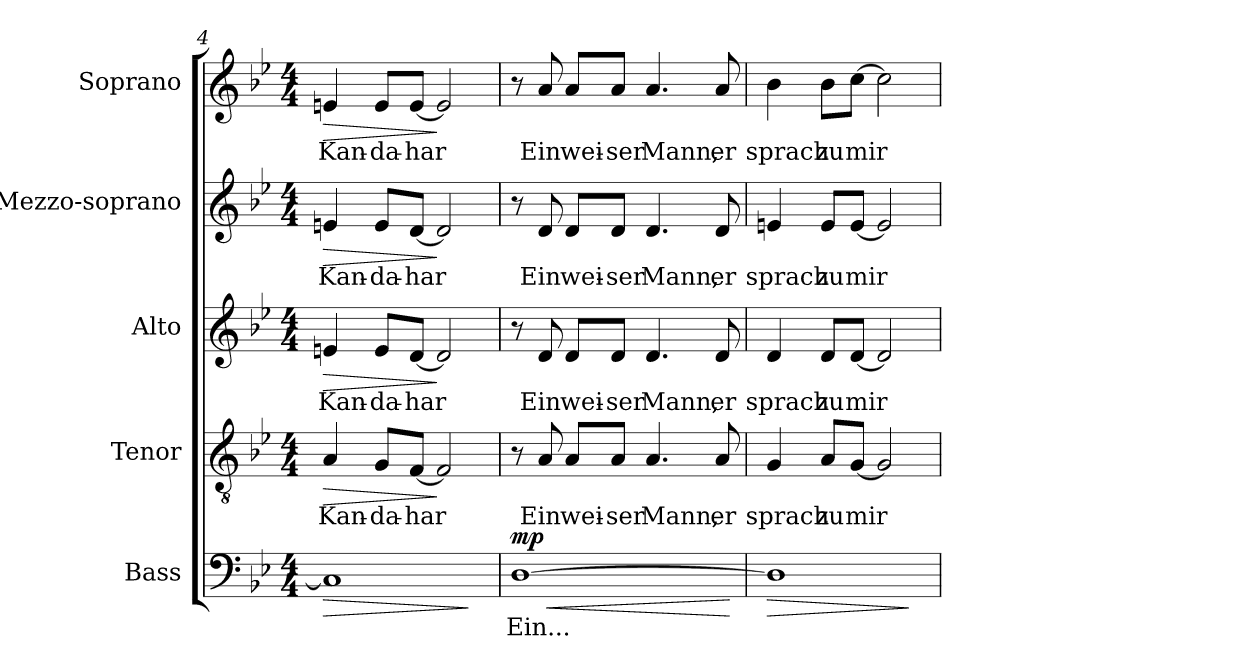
**kern	**text	**dynam	**kern	**text	**dynam	**kern	**text	**dynam	**kern	**text	**dynam	**kern	**text	**dynam
*part5	*part5	*part5	*part4	*part4	*part4	*part3	*part3	*part3	*part2	*part2	*part2	*part1	*part1	*part1
*staff5	*staff5	*staff5	*staff4	*staff4	*staff4	*staff3	*staff3	*staff3	*staff2	*staff2	*staff2	*staff1	*staff1	*staff1
*I"Bass	*	*	*I"Tenor	*	*	*I"Alto	*	*	*I"Mezzo-soprano	*	*	*I"Soprano	*	*
*I'B.	*	*	*I'T.	*	*	*I'A.	*	*	*I'M-S.	*	*	*I'S.	*	*
*clefF4	*	*	*clefGv2	*	*	*clefG2	*	*	*clefG2	*	*	*clefG2	*	*
*	*	*	*ITrd7c12	*	*	*	*	*	*	*	*	*	*	*
*k[b-e-]	*	*	*k[b-e-]	*	*	*k[b-e-]	*	*	*k[b-e-]	*	*	*k[b-e-]	*	*
*g:	*	*	*g:	*	*	*g:	*	*	*g:	*	*	*g:	*	*
*M4/4	*	*	*M4/4	*	*	*M4/4	*	*	*M4/4	*	*	*M4/4	*	*
=4	=4	=4	=4	=4	=4	=4	=4	=4	=4	=4	=4	=4	=4	=4
!	!	!LO:HP:b	!	!	!	!	!	!	!	!	!	!	!	!
!	!	!	!	!LO:LY:b:color=#000000	!LO:HP:b	!	!	!	!	!	!	!	!	!
!	!	!	!	!	!	!	!LO:LY:b:color=#000000	!LO:HP:b	!	!	!	!	!	!
!	!	!	!	!	!	!	!	!	!	!LO:LY:b:color=#000000	!LO:HP:b	!	!	!
!	!	!	!	!	!	!	!	!	!	!	!	!	!LO:LY:b:color=#000000	!LO:HP:b
1Ci]	.	>	4AAi/	Kan-	>	4eni/	Kan-	>	4eni/	Kan-	>	4eni/	Kan-	>
!	!	!	!	!LO:LY:b:color=#000000	!	!	!	!	!	!	!	!	!	!
!	!	!	!	!	!	!	!LO:LY:b:color=#000000	!	!	!	!	!	!	!
!	!	!	!	!	!	!	!	!	!	!LO:LY:b:color=#000000	!	!	!	!
!	!	!	!	!	!	!	!	!	!	!	!	!	!LO:LY:b:color=#000000	!
.	.	.	8GGi/L	-da-	.	8ei/L	-da-	.	8ei/L	-da-	.	8ei/L	-da-	.
!	!	!	!	!LO:LY:b:color=#000000	!	!	!	!	!	!	!	!	!	!
!	!	!	!	!	!	!	!LO:LY:b:color=#000000	!	!	!	!	!	!	!
!	!	!	!	!	!	!	!	!	!	!LO:LY:b:color=#000000	!	!	!	!
!	!	!	!	!	!	!	!	!	!	!	!	!	!LO:LY:b:color=#000000	!
.	.	.	[8FFi/J	-har	.	[8di/J	-har	.	[8di/J	-har	.	[8ei/J	-har	.
.	.	.	2FFi/]	.	]	2di/]	.	]	2di/]	.	]	2ei/]	.	]
.	.	]	.	.	.	.	.	.	.	.	.	.	.	.
=5	=5	=5	=5	=5	=5	=5	=5	=5	=5	=5	=5	=5	=5	=5
!	!LO:LY:b:color=#000000	!LO:HP:b	!	!	!	!	!	!	!	!	!	!	!	!
[1Di	Ein...	< mp	8r	.	.	8r	.	.	8r	.	.	8r	.	.
!	!	!	!	!LO:LY:b:color=#000000	!	!	!	!	!	!	!	!	!	!
!	!	!	!	!	!	!	!LO:LY:b:color=#000000	!	!	!	!	!	!	!
!	!	!	!	!	!	!	!	!	!	!LO:LY:b:color=#000000	!	!	!	!
!	!	!	!	!	!	!	!	!	!	!	!	!	!LO:LY:b:color=#000000	!
.	.	.	8AAi/	Ein	.	8di/	Ein	.	8di/	Ein	.	8ai/	Ein	.
!	!	!	!	!LO:LY:b:color=#000000	!	!	!	!	!	!	!	!	!	!
!	!	!	!	!	!	!	!LO:LY:b:color=#000000	!	!	!	!	!	!	!
!	!	!	!	!	!	!	!	!	!	!LO:LY:b:color=#000000	!	!	!	!
!	!	!	!	!	!	!	!	!	!	!	!	!	!LO:LY:b:color=#000000	!
.	.	.	8AAi/L	wei-	.	8di/L	wei-	.	8di/L	wei-	.	8ai/L	wei-	.
!	!	!	!	!LO:LY:b:color=#000000	!	!	!	!	!	!	!	!	!	!
!	!	!	!	!	!	!	!LO:LY:b:color=#000000	!	!	!	!	!	!	!
!	!	!	!	!	!	!	!	!	!	!LO:LY:b:color=#000000	!	!	!	!
!	!	!	!	!	!	!	!	!	!	!	!	!	!LO:LY:b:color=#000000	!
.	.	.	8AAi/J	-ser	.	8di/J	-ser	.	8di/J	-ser	.	8ai/J	-ser	.
!	!	!	!	!LO:LY:b:color=#000000	!	!	!	!	!	!	!	!	!	!
!	!	!	!	!	!	!	!LO:LY:b:color=#000000	!	!	!	!	!	!	!
!	!	!	!	!	!	!	!	!	!	!LO:LY:b:color=#000000	!	!	!	!
!	!	!	!	!	!	!	!	!	!	!	!	!	!LO:LY:b:color=#000000	!
.	.	.	4.AAi/	Mann,	.	4.di/	Mann,	.	4.di/	Mann,	.	4.ai/	Mann,	.
!	!	!	!	!LO:LY:b:color=#000000	!	!	!	!	!	!	!	!	!	!
!	!	!	!	!	!	!	!LO:LY:b:color=#000000	!	!	!	!	!	!	!
!	!	!	!	!	!	!	!	!	!	!LO:LY:b:color=#000000	!	!	!	!
!	!	!	!	!	!	!	!	!	!	!	!	!	!LO:LY:b:color=#000000	!
.	.	.	8AAi/	er	.	8di/	er	.	8di/	er	.	8ai/	er	.
.	.	[	.	.	.	.	.	.	.	.	.	.	.	.
=6	=6	=6	=6	=6	=6	=6	=6	=6	=6	=6	=6	=6	=6	=6
!	!	!LO:HP:b	!	!	!	!	!	!	!	!	!	!	!	!
!	!	!	!	!LO:LY:b:color=#000000	!	!	!	!	!	!	!	!	!	!
!	!	!	!	!	!	!	!LO:LY:b:color=#000000	!	!	!	!	!	!	!
!	!	!	!	!	!	!	!	!	!	!LO:LY:b:color=#000000	!	!	!	!
!	!	!	!	!	!	!	!	!	!	!	!	!	!LO:LY:b:color=#000000	!
1Di]	.	>	4GGi/	sprach	.	4di/	sprach	.	4eni/	sprach	.	4b-i\	sprach	.
!	!	!	!	!LO:LY:b:color=#000000	!	!	!	!	!	!	!	!	!	!
!	!	!	!	!	!	!	!LO:LY:b:color=#000000	!	!	!	!	!	!	!
!	!	!	!	!	!	!	!	!	!	!LO:LY:b:color=#000000	!	!	!	!
!	!	!	!	!	!	!	!	!	!	!	!	!	!LO:LY:b:color=#000000	!
.	.	.	8AAi/L	zu	.	8di/L	zu	.	8ei/L	zu	.	8b-i\L	zu	.
!	!	!	!	!LO:LY:b:color=#000000	!	!	!	!	!	!	!	!	!	!
!	!	!	!	!	!	!	!LO:LY:b:color=#000000	!	!	!	!	!	!	!
!	!	!	!	!	!	!	!	!	!	!LO:LY:b:color=#000000	!	!	!	!
!	!	!	!	!	!	!	!	!	!	!	!	!	!LO:LY:b:color=#000000	!
.	.	.	[8GGi/J	mir	.	[8di/J	mir	.	[8ei/J	mir	.	[8cci\J	mir	.
.	.	.	2GGi/]	.	.	2di/]	.	.	2ei/]	.	.	2cci\]	.	.
.	.	]	.	.	.	.	.	.	.	.	.	.	.	.
=	=	=	=	=	=	=	=	=	=	=	=	=	=	=
*-	*-	*-	*-	*-	*-	*-	*-	*-	*-	*-	*-	*-	*-	*-
